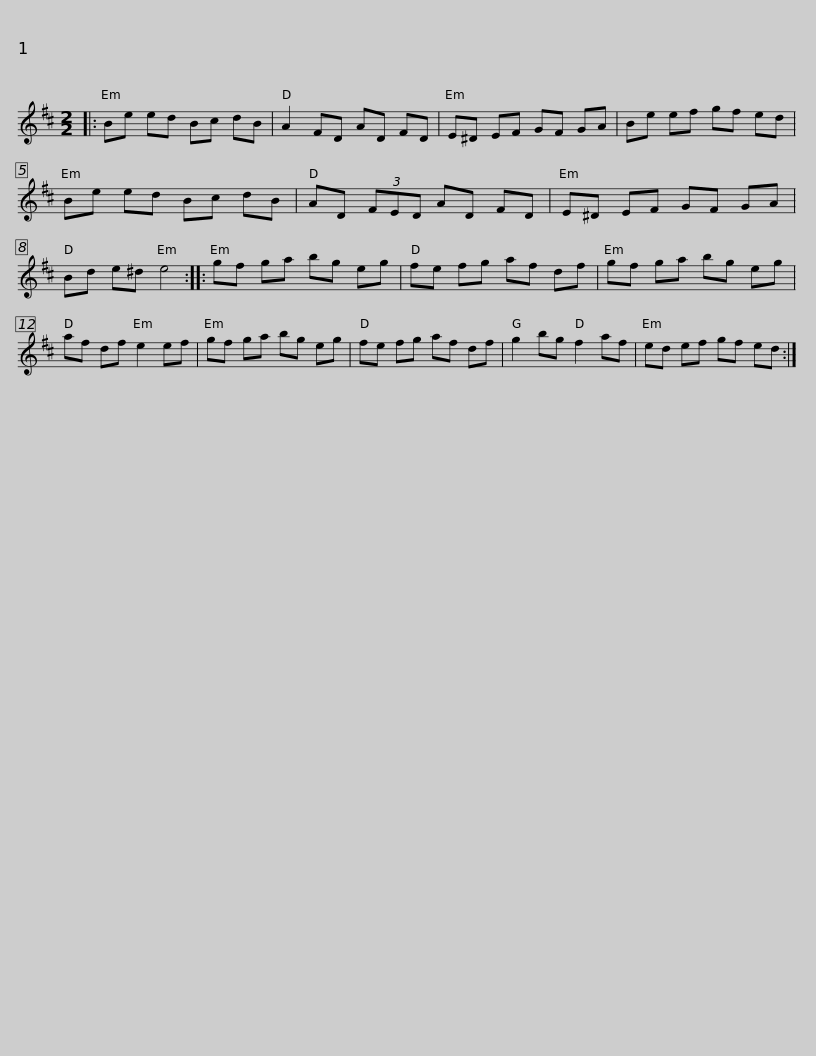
X:1
L:1/8
M:2/2
I:linebreak $
K:D
V:1 treble
V:1
|: Be ed Bc dB | A2 FD AD FD | E^D EF GF GA | Be ef gf ed | Be ed Bc dB |$ %5
 AD (3FED AD FD | E^D EF GF GA | Bd e^d e4 :: gf ga bg eg | fe fg af df |$ %10
 gf ga bg eg | af df e2 ef | gf ga bg eg | fe fg af df | g2 bg f2 af |$ %15
 ed ef gf ed :| %16
